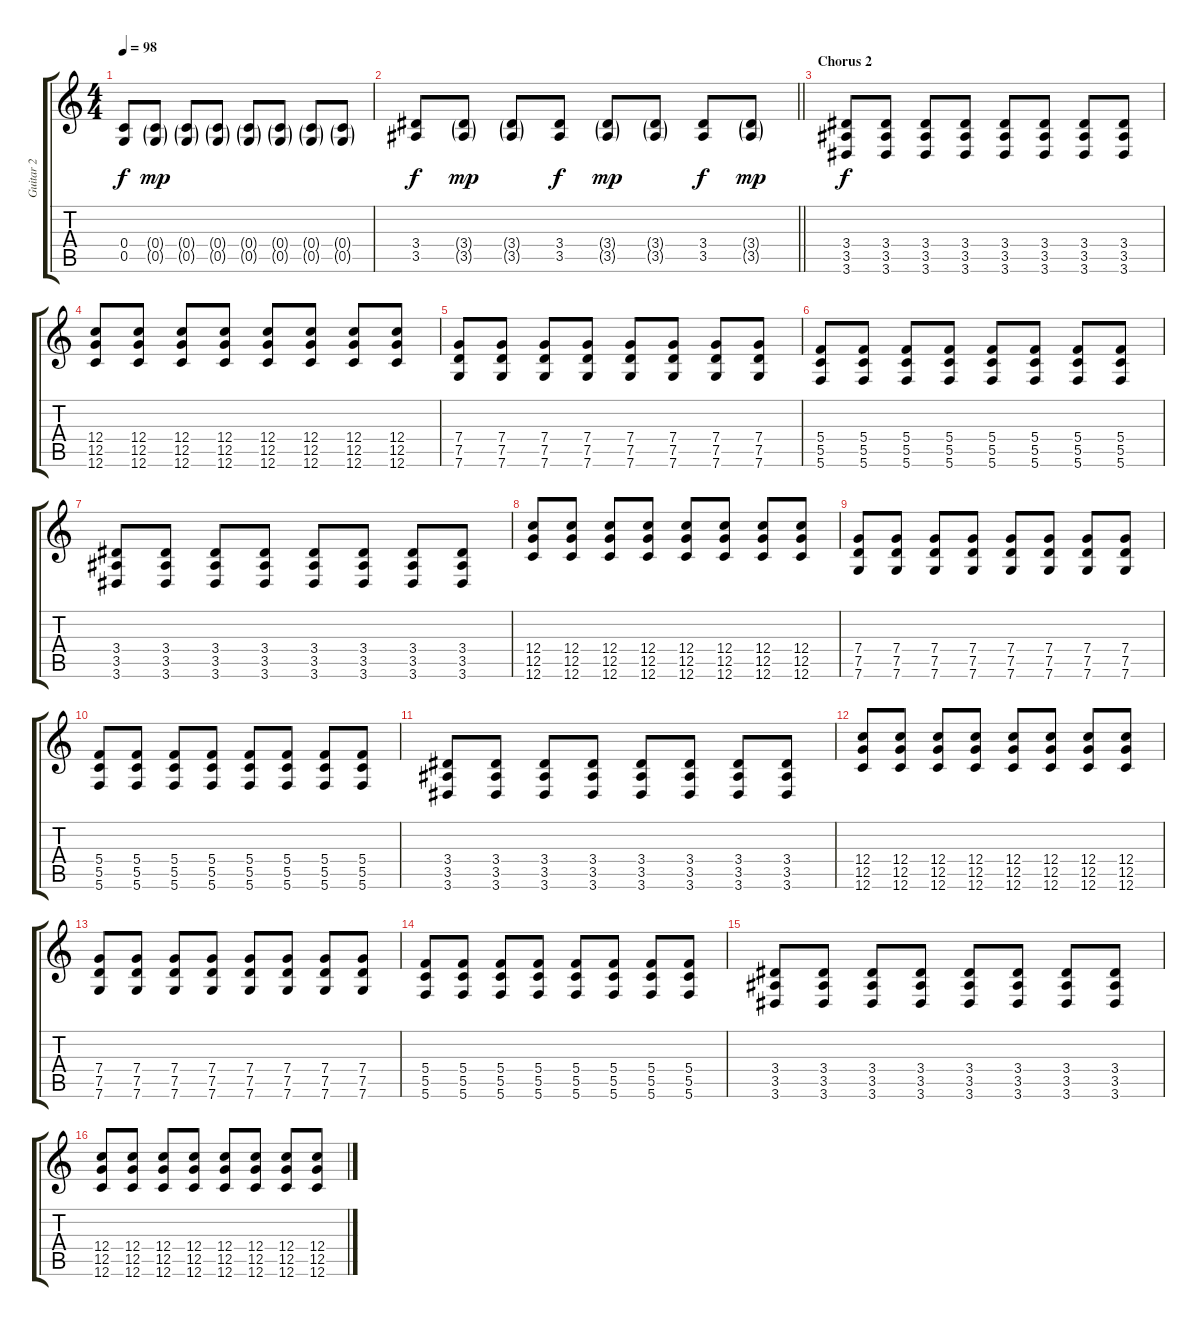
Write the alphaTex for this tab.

\track ("Guitar 2" "Guitar 2") {instrument electricguitarclean}
\staff {score tabs}
\tuning (D4 A3 F3 C3 G2 C2) {hide}
\ts (4 4)
\tempo 98
\clef g2
\ks c
(0.4 0.5).8{dy f} (0.4{g} 0.5{g}).8{dy mp} (0.4{g} 0.5{g}).8 (0.4{g} 0.5{g}).8 (0.4{g} 0.5{g}).8 (0.4{g} 0.5{g}).8 (0.4{g} 0.5{g}).8 (0.4{g} 0.5{g}).8 |
\barLineRight lightlight
(3.4 3.5).8{dy f} (3.4{g} 3.5{g}).8{dy mp} (3.4{g} 3.5{g}).8 (3.4 3.5).8{dy f} (3.4{g} 3.5{g}).8{dy mp} (3.4{g} 3.5{g}).8 (3.4 3.5).8{dy f} (3.4{g} 3.5{g}).8{dy mp} |
\section ("" "Chorus 2")
(3.4 3.5 3.6).8{dy f instrument distortionguitar} (3.4 3.5 3.6).8 (3.4 3.5 3.6).8 (3.4 3.5 3.6).8 (3.4 3.5 3.6).8 (3.4 3.5 3.6).8 (3.4 3.5 3.6).8 (3.4 3.5 3.6).8 |
(12.4 12.5 12.6).8{instrument distortionguitar} (12.4 12.5 12.6).8 (12.4 12.5 12.6).8 (12.4 12.5 12.6).8 (12.4 12.5 12.6).8 (12.4 12.5 12.6).8 (12.4 12.5 12.6).8 (12.4 12.5 12.6).8 |
(7.4 7.5 7.6).8 (7.4 7.5 7.6).8 (7.4 7.5 7.6).8 (7.4 7.5 7.6).8 (7.4 7.5 7.6).8 (7.4 7.5 7.6).8 (7.4 7.5 7.6).8 (7.4 7.5 7.6).8 |
(5.4 5.5 5.6).8 (5.4 5.5 5.6).8 (5.4 5.5 5.6).8 (5.4 5.5 5.6).8 (5.4 5.5 5.6).8 (5.4 5.5 5.6).8 (5.4 5.5 5.6).8 (5.4 5.5 5.6).8 |
(3.4 3.5 3.6).8{instrument distortionguitar} (3.4 3.5 3.6).8 (3.4 3.5 3.6).8 (3.4 3.5 3.6).8 (3.4 3.5 3.6).8 (3.4 3.5 3.6).8 (3.4 3.5 3.6).8 (3.4 3.5 3.6).8 |
(12.4 12.5 12.6).8{instrument distortionguitar} (12.4 12.5 12.6).8 (12.4 12.5 12.6).8 (12.4 12.5 12.6).8 (12.4 12.5 12.6).8 (12.4 12.5 12.6).8 (12.4 12.5 12.6).8 (12.4 12.5 12.6).8 |
(7.4 7.5 7.6).8 (7.4 7.5 7.6).8 (7.4 7.5 7.6).8 (7.4 7.5 7.6).8 (7.4 7.5 7.6).8 (7.4 7.5 7.6).8 (7.4 7.5 7.6).8 (7.4 7.5 7.6).8 |
(5.4 5.5 5.6).8 (5.4 5.5 5.6).8 (5.4 5.5 5.6).8 (5.4 5.5 5.6).8 (5.4 5.5 5.6).8 (5.4 5.5 5.6).8 (5.4 5.5 5.6).8 (5.4 5.5 5.6).8 |
(3.4 3.5 3.6).8{instrument distortionguitar} (3.4 3.5 3.6).8 (3.4 3.5 3.6).8 (3.4 3.5 3.6).8 (3.4 3.5 3.6).8 (3.4 3.5 3.6).8 (3.4 3.5 3.6).8 (3.4 3.5 3.6).8 |
(12.4 12.5 12.6).8{instrument distortionguitar} (12.4 12.5 12.6).8 (12.4 12.5 12.6).8 (12.4 12.5 12.6).8 (12.4 12.5 12.6).8 (12.4 12.5 12.6).8 (12.4 12.5 12.6).8 (12.4 12.5 12.6).8 |
(7.4 7.5 7.6).8 (7.4 7.5 7.6).8 (7.4 7.5 7.6).8 (7.4 7.5 7.6).8 (7.4 7.5 7.6).8 (7.4 7.5 7.6).8 (7.4 7.5 7.6).8 (7.4 7.5 7.6).8 |
(5.4 5.5 5.6).8 (5.4 5.5 5.6).8 (5.4 5.5 5.6).8 (5.4 5.5 5.6).8 (5.4 5.5 5.6).8 (5.4 5.5 5.6).8 (5.4 5.5 5.6).8 (5.4 5.5 5.6).8 |
(3.4 3.5 3.6).8{instrument distortionguitar} (3.4 3.5 3.6).8 (3.4 3.5 3.6).8 (3.4 3.5 3.6).8 (3.4 3.5 3.6).8 (3.4 3.5 3.6).8 (3.4 3.5 3.6).8 (3.4 3.5 3.6).8 |
(12.4 12.5 12.6).8{instrument distortionguitar} (12.4 12.5 12.6).8 (12.4 12.5 12.6).8 (12.4 12.5 12.6).8 (12.4 12.5 12.6).8 (12.4 12.5 12.6).8 (12.4 12.5 12.6).8 (12.4 12.5 12.6).8
